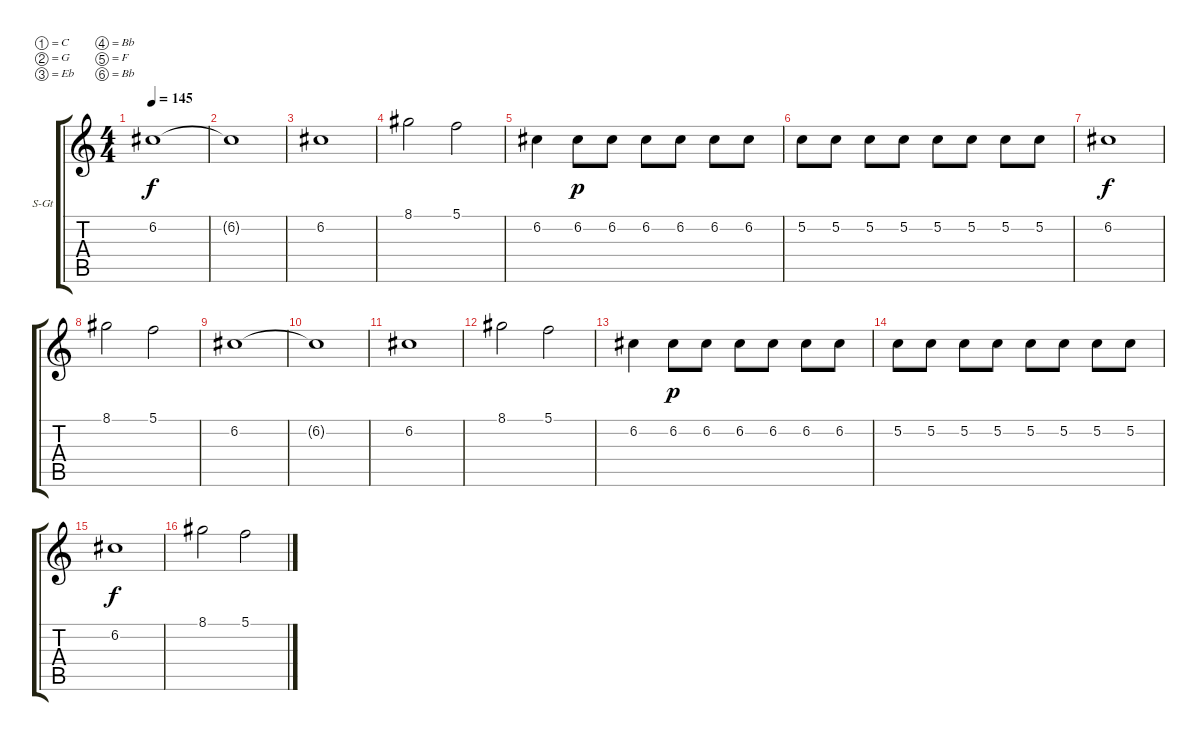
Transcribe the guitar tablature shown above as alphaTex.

\bracketExtendMode groupsimilarinstruments
\firstSystemTrackNameOrientation horizontal
\otherSystemsTrackNameOrientation horizontal
\track ("Clean Intro+Outro Lead" "S-Gt") {instrument acousticguitarsteel}
\staff {score tabs}
\tuning (C4 G3 Eb3 Bb2 F2 Bb1)
\ts (4 4)
\tempo 145
\clef g2
\ks c
6.2.1{dy f} |
6.2{t}.1 |
6.2.1 |
8.1.2 5.1.2 |
6.2.4 6.2.8{dy p} 6.2.8 6.2.8 6.2.8 6.2.8 6.2.8 |
5.2.8 5.2.8 5.2.8 5.2.8 5.2.8 5.2.8 5.2.8 5.2.8 |
6.2.1{dy f} |
8.1.2 5.1.2 |
6.2.1 |
6.2{t}.1 |
6.2.1 |
8.1.2 5.1.2 |
6.2.4 6.2.8{dy p} 6.2.8 6.2.8 6.2.8 6.2.8 6.2.8 |
5.2.8 5.2.8 5.2.8 5.2.8 5.2.8 5.2.8 5.2.8 5.2.8 |
6.2.1{dy f} |
8.1.2 5.1.2
